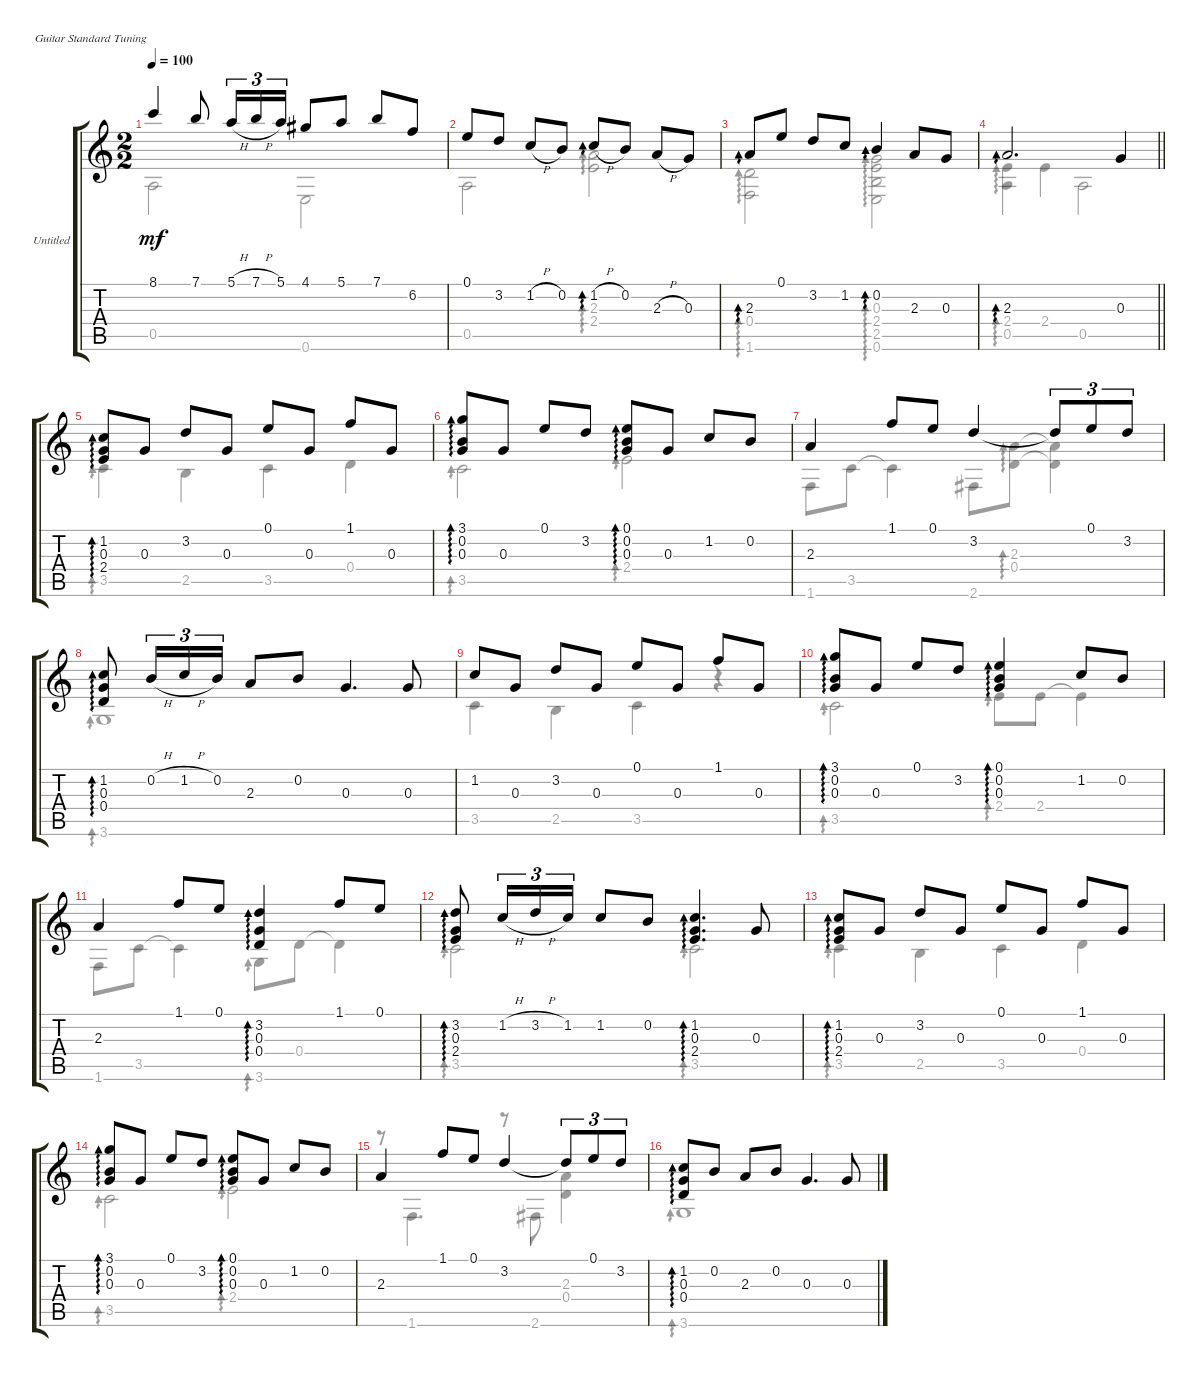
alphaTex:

\bracketExtendMode groupsimilarinstruments
\firstSystemTrackNameOrientation horizontal
\otherSystemsTrackNameOrientation horizontal
\track ("Untitled" "Untitled") {instrument acousticguitarnylon}
\staff {score tabs}
\tuning (E4 B3 G3 D3 A2 E2)
\voice
\ts (2 2)
\tempo 100
\clef g2
\ks c
8.1.4{dy mf} 7.1.8 5.1{h}.16{tu (3 2)} 7.1{h}.16{tu (3 2)} 5.1.16{tu (3 2)} 4.1.8 5.1.8 7.1.8 6.2.8 |
0.1.8 3.2.8 1.2{h}.8 0.2.8 1.2{h}.8{ad 0} 0.2.8 2.3{h}.8 0.3.8 |
2.3.8{ad 0} 0.1.8 3.2.8 1.2.8 0.2.4{ad 0} 2.3.8 0.3.8 |
\barLineRight lightlight
2.3.2{d ad 0} 0.3.4 |
(1.2 0.3 2.4).8{ad 0} 0.3.8 3.2.8 0.3.8 0.1.8 0.3.8 1.1.8 0.3.8 |
(3.1 0.2 0.3).8{ad 0} 0.3.8 0.1.8 3.2.8 (0.1 0.2 0.3).8{ad 0} 0.3.8 1.2.8 0.2.8 |
2.3.4 1.1.8 0.1.8 3.2.4 3.2{t}.8{tu (3 2)} 0.1.8{tu (3 2)} 3.2.8{tu (3 2)} |
(1.2 0.3 0.4).8{ad 0} 0.2{h}.16{tu (3 2)} 1.2{h}.16{tu (3 2)} 0.2.16{tu (3 2)} 2.3.8 0.2.8 0.3.4{d} 0.3.8 |
1.2.8 0.3.8 3.2.8 0.3.8 0.1.8 0.3.8 1.1.8 0.3.8 |
(3.1 0.2 0.3).8{ad 0} 0.3.8 0.1.8 3.2.8 (0.1 0.2 0.3).4{ad 0} 1.2.8 0.2.8 |
2.3.4 1.1.8 0.1.8 (3.2 0.3 0.4).4{ad 0} 1.1.8 0.1.8 |
(3.2 0.3 2.4).8{ad 0} 1.2{h}.16{tu (3 2)} 3.2{h}.16{tu (3 2)} 1.2.16{tu (3 2)} 1.2.8 0.2.8 (1.2 0.3 2.4).4{d ad 0} 0.3.8 |
(1.2 0.3 2.4).8{ad 0} 0.3.8 3.2.8 0.3.8 0.1.8 0.3.8 1.1.8 0.3.8 |
(3.1 0.2 0.3).8{ad 0} 0.3.8 0.1.8 3.2.8 (0.1 0.2 0.3).8{ad 0} 0.3.8 1.2.8 0.2.8 |
2.3.4 1.1.8 0.1.8 3.2.4 3.2{t}.8{tu (3 2)} 0.1.8{tu (3 2)} 3.2.8{tu (3 2)} |
(1.2 0.3 0.4).8{ad 0} 0.2.8 2.3.8 0.2.8 0.3.4{d} 0.3.8
\voice
\clef g2
\ottava regular
\simile none
\ks c
0.5.2{dy mf} 0.6.2 |
0.5.2 (2.3 2.4).2{ad 0} |
(0.4 1.6).2{ad 0} (0.3 2.4 2.5 0.6).2{ad 0} |
\barLineRight lightlight
(2.4 0.5).4{ad 0} 2.4.4 0.5.2 |
3.5.4{ad 0} 2.5.4 3.5.4 0.4.4 |
3.5.2{ad 0} 2.4.2{ad 0} |
1.6.8 3.5.8 3.5{t}.4 2.6.8 (2.3 0.4).8{ad 0} (2.3{t} 0.4{t}).4 |
3.6.1{ad 0} |
3.5.4 2.5.4 3.5.4 r.4 |
3.5.2{ad 0} 2.4.8{ad 0} 2.4.8 2.4{t}.4 |
1.6.8 3.5.8 3.5{t}.4 3.6.8{ad 0} 0.4.8 0.4{t}.4 |
3.5.2{ad 0} 3.5.2{ad 0} |
3.5.4{ad 0} 2.5.4 3.5.4 0.4.4 |
3.5.2{ad 0} 2.4.2{ad 0} |
r.8 1.6.4{d} r.8 2.6.8 (2.3 0.4).4 |
3.6.1{ad 0}
